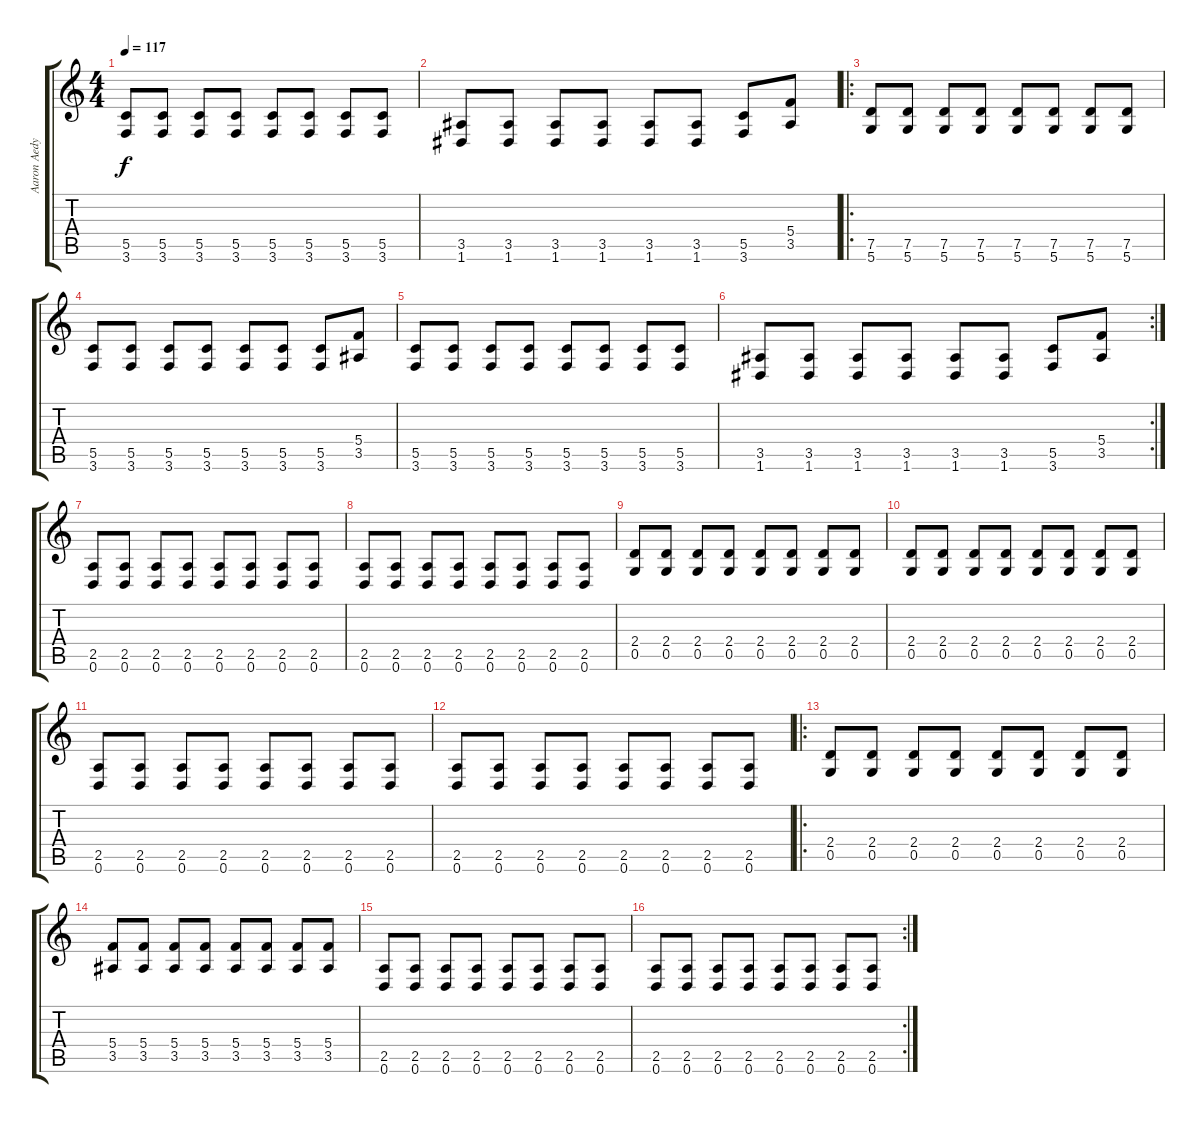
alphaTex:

\track ("Aaron Aedy" "Aaron Aedy") {instrument distortionguitar}
\staff {score tabs}
\tuning (D4 A3 F3 C3 G2 D2) {hide}
\ts (4 4)
\tempo 117
\clef g2
\ks c
(5.5 3.6).8{dy f} (5.5 3.6).8 (5.5 3.6).8 (5.5 3.6).8 (5.5 3.6).8 (5.5 3.6).8 (5.5 3.6).8 (5.5 3.6).8 |
(3.5 1.6).8 (3.5 1.6).8 (3.5 1.6).8 (3.5 1.6).8 (3.5 1.6).8 (3.5 1.6).8 (5.5 3.6).8 (5.4 3.5).8 |
\ro
(7.5 5.6).8 (7.5 5.6).8 (7.5 5.6).8 (7.5 5.6).8 (7.5 5.6).8 (7.5 5.6).8 (7.5 5.6).8 (7.5 5.6).8 |
(5.5 3.6).8 (5.5 3.6).8 (5.5 3.6).8 (5.5 3.6).8 (5.5 3.6).8 (5.5 3.6).8 (5.5 3.6).8 (5.4 3.5).8 |
(5.5 3.6).8 (5.5 3.6).8 (5.5 3.6).8 (5.5 3.6).8 (5.5 3.6).8 (5.5 3.6).8 (5.5 3.6).8 (5.5 3.6).8 |
\rc 2
(3.5 1.6).8 (3.5 1.6).8 (3.5 1.6).8 (3.5 1.6).8 (3.5 1.6).8 (3.5 1.6).8 (5.5 3.6).8 (5.4 3.5).8 |
(2.5 0.6).8 (2.5 0.6).8 (2.5 0.6).8 (2.5 0.6).8 (2.5 0.6).8 (2.5 0.6).8 (2.5 0.6).8 (2.5 0.6).8 |
(2.5 0.6).8 (2.5 0.6).8 (2.5 0.6).8 (2.5 0.6).8 (2.5 0.6).8 (2.5 0.6).8 (2.5 0.6).8 (2.5 0.6).8 |
(2.4 0.5).8 (2.4 0.5).8 (2.4 0.5).8 (2.4 0.5).8 (2.4 0.5).8 (2.4 0.5).8 (2.4 0.5).8 (2.4 0.5).8 |
(2.4 0.5).8 (2.4 0.5).8 (2.4 0.5).8 (2.4 0.5).8 (2.4 0.5).8 (2.4 0.5).8 (2.4 0.5).8 (2.4 0.5).8 |
(2.5 0.6).8 (2.5 0.6).8 (2.5 0.6).8 (2.5 0.6).8 (2.5 0.6).8 (2.5 0.6).8 (2.5 0.6).8 (2.5 0.6).8 |
(2.5 0.6).8 (2.5 0.6).8 (2.5 0.6).8 (2.5 0.6).8 (2.5 0.6).8 (2.5 0.6).8 (2.5 0.6).8 (2.5 0.6).8 |
\ro
(2.4 0.5).8 (2.4 0.5).8 (2.4 0.5).8 (2.4 0.5).8 (2.4 0.5).8 (2.4 0.5).8 (2.4 0.5).8 (2.4 0.5).8 |
(5.4 3.5).8 (5.4 3.5).8 (5.4 3.5).8 (5.4 3.5).8 (5.4 3.5).8 (5.4 3.5).8 (5.4 3.5).8 (5.4 3.5).8 |
(2.5 0.6).8 (2.5 0.6).8 (2.5 0.6).8 (2.5 0.6).8 (2.5 0.6).8 (2.5 0.6).8 (2.5 0.6).8 (2.5 0.6).8 |
\rc 2
(2.5 0.6).8 (2.5 0.6).8 (2.5 0.6).8 (2.5 0.6).8 (2.5 0.6).8 (2.5 0.6).8 (2.5 0.6).8 (2.5 0.6).8
